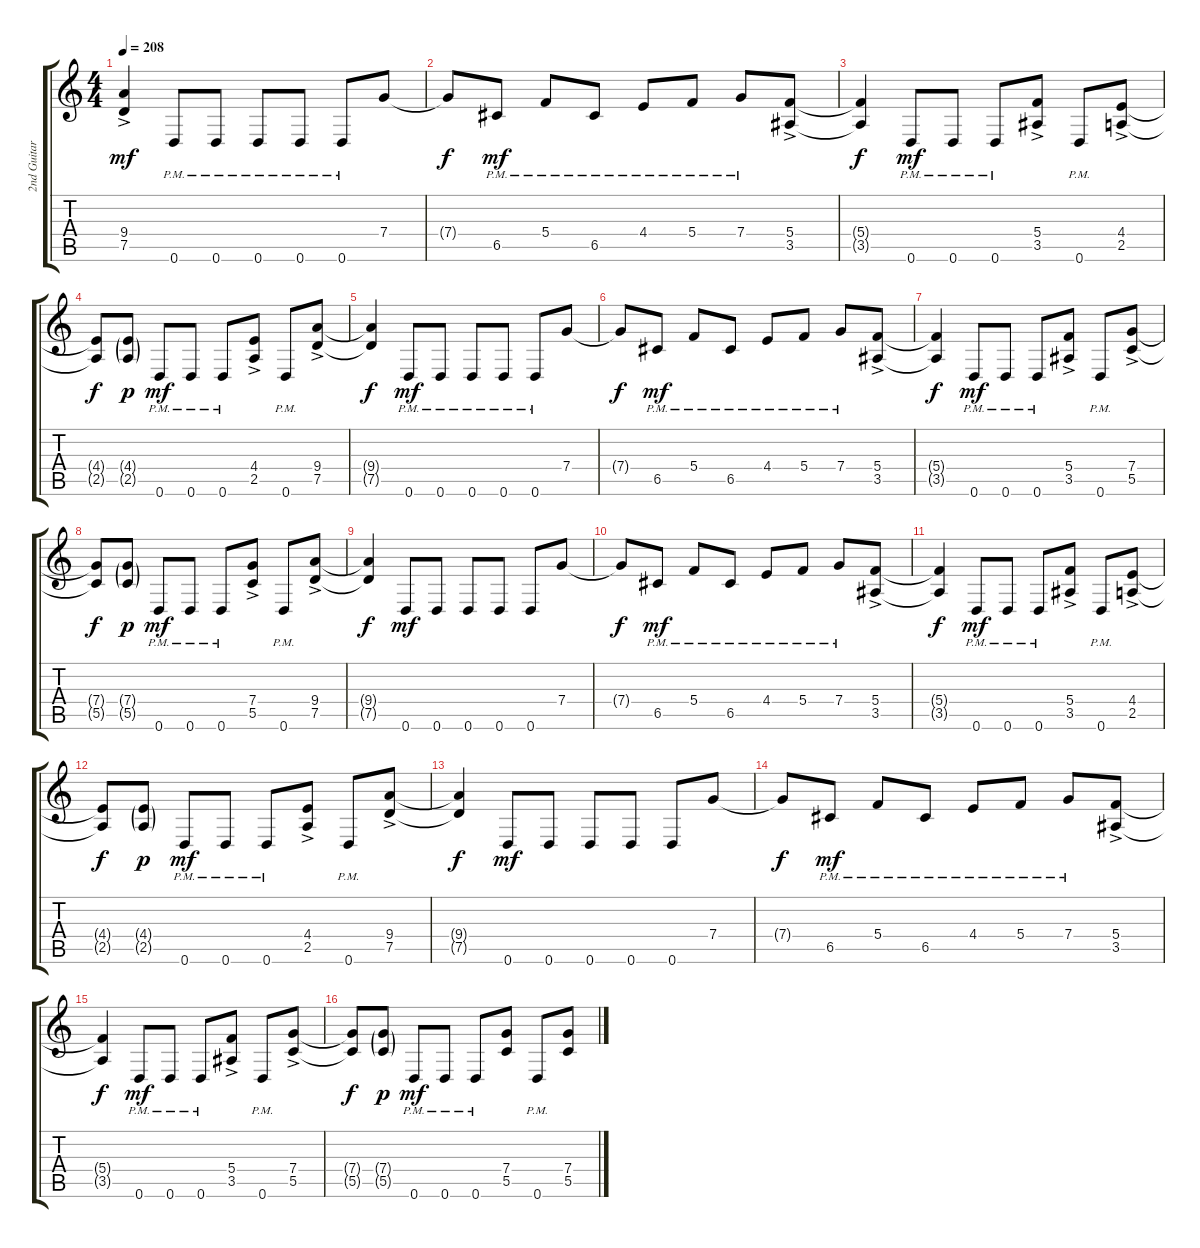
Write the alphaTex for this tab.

\track ("2nd Guitar" "2nd Guitar") {instrument distortionguitar}
\staff {score tabs}
\tuning (D4 A3 F3 C3 G2 D2) {hide}
\ts (4 4)
\tempo 208
\clef g2
\ks c
(9.4 7.5{ac}).4{dy mf} 0.6{pm}.8 0.6{pm}.8 0.6{pm}.8 0.6{pm}.8 0.6{pm}.8 7.4.8 |
7.4{t}.8{dy f} 6.5{pm}.8{dy mf} 5.4{pm}.8 6.5{pm}.8 4.4{pm}.8 5.4{pm}.8 7.4{pm}.8 (5.4 3.5{ac}).8 |
(5.4{t} 3.5{t}).4{dy f} 0.6{pm}.8{dy mf} 0.6{pm}.8 0.6{pm}.8 (5.4 3.5{ac}).8 0.6{pm}.8 (4.4 2.5{ac}).8 |
(4.4{t} 2.5{t}).8{dy f} (4.4{g} 2.5{g}).8{dy p} 0.6{pm}.8{dy mf} 0.6{pm}.8 0.6{pm}.8 (4.4 2.5{ac}).8 0.6{pm}.8 (9.4 7.5{ac}).8 |
(9.4{t} 7.5{t}).4{dy f} 0.6{pm}.8{dy mf} 0.6{pm}.8 0.6{pm}.8 0.6{pm}.8 0.6{pm}.8 7.4.8 |
7.4{t}.8{dy f} 6.5{pm}.8{dy mf} 5.4{pm}.8 6.5{pm}.8 4.4{pm}.8 5.4{pm}.8 7.4{pm}.8 (5.4 3.5{ac}).8 |
(5.4{t} 3.5{t}).4{dy f} 0.6{pm}.8{dy mf} 0.6{pm}.8 0.6{pm}.8 (5.4{ac} 3.5).8 0.6{pm}.8 (7.4 5.5{ac}).8 |
(7.4{t} 5.5{t}).8{dy f} (7.4{g} 5.5{g}).8{dy p} 0.6{pm}.8{dy mf} 0.6{pm}.8 0.6{pm}.8 (7.4{ac} 5.5).8 0.6{pm}.8 (9.4 7.5{ac}).8 |
(9.4{t} 7.5{t}).4{dy f} 0.6.8{dy mf} 0.6.8 0.6.8 0.6.8 0.6.8 7.4.8 |
7.4{t}.8{dy f} 6.5{pm}.8{dy mf} 5.4{pm}.8 6.5{pm}.8 4.4{pm}.8 5.4{pm}.8 7.4{pm}.8 (5.4 3.5{ac}).8 |
(5.4{t} 3.5{t}).4{dy f} 0.6{pm}.8{dy mf} 0.6{pm}.8 0.6{pm}.8 (5.4 3.5{ac}).8 0.6{pm}.8 (4.4 2.5{ac}).8 |
(4.4{t} 2.5{t}).8{dy f} (4.4{g} 2.5{g}).8{dy p} 0.6{pm}.8{dy mf} 0.6{pm}.8 0.6{pm}.8 (4.4{ac} 2.5).8 0.6{pm}.8 (9.4 7.5{ac}).8 |
(9.4{t} 7.5{t}).4{dy f} 0.6.8{dy mf} 0.6.8 0.6.8 0.6.8 0.6.8 7.4.8 |
7.4{t}.8{dy f} 6.5{pm}.8{dy mf} 5.4{pm}.8 6.5{pm}.8 4.4{pm}.8 5.4{pm}.8 7.4{pm}.8 (5.4{ac} 3.5).8 |
(5.4{t} 3.5{t}).4{dy f} 0.6{pm}.8{dy mf} 0.6{pm}.8 0.6{pm}.8 (5.4 3.5{ac}).8 0.6{pm}.8 (7.4 5.5{ac}).8 |
(7.4{t} 5.5{t}).8{dy f} (7.4{g} 5.5{g}).8{dy p} 0.6{pm}.8{dy mf} 0.6{pm}.8 0.6{pm}.8 (7.4 5.5).8 0.6{pm}.8 (7.4 5.5).8
